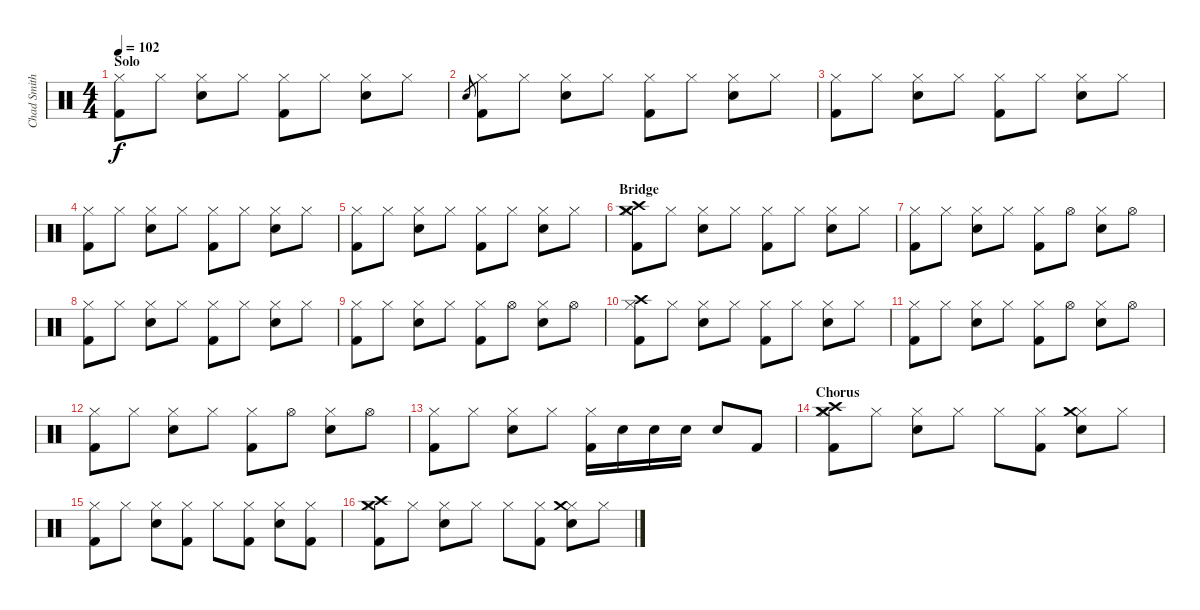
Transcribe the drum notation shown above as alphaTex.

\track ("Chad Smith" "Chad Smith") {instrument percussion}
\staff {score}
\articulation defaults
\ts (4 4)
\section ("" "Solo")
\tempo 102
\clef neutral
\ks c
("Hi-Hat (closed)" "Kick (hit) 2").8{dy f} "Hi-Hat (closed)".8 ("Hi-Hat (closed)" "Electric Snare (hit)").8 "Hi-Hat (closed)".8 ("Hi-Hat (closed)" "Kick (hit) 2").8 "Hi-Hat (closed)".8 ("Hi-Hat (closed)" "Electric Snare (hit)").8 "Hi-Hat (closed)".8 |
"Electric Snare (hit)".8{gr} ("Hi-Hat (closed)" "Kick (hit) 2").8 "Hi-Hat (closed)".8 ("Hi-Hat (closed)" "Electric Snare (hit)").8 "Hi-Hat (closed)".8 ("Hi-Hat (closed)" "Kick (hit) 2").8 "Hi-Hat (closed)".8 ("Hi-Hat (closed)" "Electric Snare (hit)").8 "Hi-Hat (closed)".8 |
("Hi-Hat (closed)" "Kick (hit) 2").8 "Hi-Hat (closed)".8 ("Hi-Hat (closed)" "Electric Snare (hit)").8 "Hi-Hat (closed)".8 ("Hi-Hat (closed)" "Kick (hit) 2").8 "Hi-Hat (closed)".8 ("Hi-Hat (closed)" "Electric Snare (hit)").8 "Hi-Hat (closed)".8 |
("Hi-Hat (closed)" "Kick (hit) 2").8 "Hi-Hat (closed)".8 ("Hi-Hat (closed)" "Electric Snare (hit)").8 "Hi-Hat (closed)".8 ("Hi-Hat (closed)" "Kick (hit) 2").8 "Hi-Hat (closed)".8 ("Hi-Hat (closed)" "Electric Snare (hit)").8 "Hi-Hat (closed)".8 |
("Hi-Hat (closed)" "Kick (hit) 2").8 "Hi-Hat (closed)".8 ("Hi-Hat (closed)" "Electric Snare (hit)").8 "Hi-Hat (closed)".8 ("Hi-Hat (closed)" "Kick (hit) 2").8 "Hi-Hat (closed)".8 ("Hi-Hat (closed)" "Electric Snare (hit)").8 "Hi-Hat (closed)".8 |
\section ("" "Bridge")
("Hi-Hat (closed)" "Kick (hit) 2" "Crash high (hit)" "Crash medium (hit)").8 "Hi-Hat (closed)".8 ("Hi-Hat (closed)" "Electric Snare (hit)").8 "Hi-Hat (closed)".8 ("Hi-Hat (closed)" "Kick (hit) 2").8 "Hi-Hat (closed)".8 ("Hi-Hat (closed)" "Electric Snare (hit)").8 "Hi-Hat (closed)".8 |
("Hi-Hat (closed)" "Kick (hit) 2").8 "Hi-Hat (closed)".8 ("Hi-Hat (closed)" "Electric Snare (hit)").8 "Hi-Hat (closed)".8 ("Hi-Hat (closed)" "Kick (hit) 2").8 "Hi-Hat (open)".8 ("Hi-Hat (closed)" "Electric Snare (hit)").8 "Hi-Hat (open)".8 |
("Hi-Hat (closed)" "Kick (hit) 2").8 "Hi-Hat (closed)".8 ("Hi-Hat (closed)" "Electric Snare (hit)").8 "Hi-Hat (closed)".8 ("Hi-Hat (closed)" "Kick (hit) 2").8 "Hi-Hat (closed)".8 ("Hi-Hat (closed)" "Electric Snare (hit)").8 "Hi-Hat (closed)".8 |
("Hi-Hat (closed)" "Kick (hit) 2").8 "Hi-Hat (closed)".8 ("Hi-Hat (closed)" "Electric Snare (hit)").8 "Hi-Hat (closed)".8 ("Hi-Hat (closed)" "Kick (hit) 2").8 "Hi-Hat (open)".8 ("Hi-Hat (closed)" "Electric Snare (hit)").8 "Hi-Hat (open)".8 |
("Hi-Hat (closed)" "Kick (hit) 2" "Crash high (hit)").8 "Hi-Hat (closed)".8 ("Hi-Hat (closed)" "Electric Snare (hit)").8 "Hi-Hat (closed)".8 ("Hi-Hat (closed)" "Kick (hit) 2").8 "Hi-Hat (closed)".8 ("Hi-Hat (closed)" "Electric Snare (hit)").8 "Hi-Hat (closed)".8 |
("Hi-Hat (closed)" "Kick (hit) 2").8 "Hi-Hat (closed)".8 ("Hi-Hat (closed)" "Electric Snare (hit)").8 "Hi-Hat (closed)".8 ("Hi-Hat (closed)" "Kick (hit) 2").8 "Hi-Hat (open)".8 ("Hi-Hat (closed)" "Electric Snare (hit)").8 "Hi-Hat (open)".8 |
("Hi-Hat (closed)" "Kick (hit) 2").8 "Hi-Hat (closed)".8 ("Hi-Hat (closed)" "Electric Snare (hit)").8 "Hi-Hat (closed)".8 ("Hi-Hat (closed)" "Kick (hit) 2").8 "Hi-Hat (open)".8 ("Hi-Hat (closed)" "Electric Snare (hit)").8 "Hi-Hat (open)".8 |
("Hi-Hat (closed)" "Kick (hit) 2").8 "Hi-Hat (closed)".8 ("Hi-Hat (closed)" "Electric Snare (hit)").8 "Hi-Hat (closed)".8 ("Hi-Hat (closed)" "Kick (hit) 2").16 "Electric Snare (hit)".16 "Electric Snare (hit)".16 "Electric Snare (hit)".16 "Electric Snare (hit)".8 "Kick (hit) 2".8 |
\section ("" "Chorus")
("Hi-Hat (closed)" "Kick (hit) 2" "Crash high (hit)" "Crash medium (hit)").8 "Hi-Hat (closed)".8 ("Hi-Hat (closed)" "Electric Snare (hit)").8 "Hi-Hat (closed)".8 "Hi-Hat (closed)".8 ("Hi-Hat (closed)" "Kick (hit) 2").8 ("Hi-Hat (closed)" "Electric Snare (hit)" "Crash medium (hit)").8 "Hi-Hat (closed)".8 |
("Hi-Hat (closed)" "Kick (hit) 2").8 "Hi-Hat (closed)".8 ("Hi-Hat (closed)" "Electric Snare (hit)").8 ("Hi-Hat (closed)" "Kick (hit) 2").8 "Hi-Hat (closed)".8 ("Hi-Hat (closed)" "Kick (hit) 2").8 ("Hi-Hat (closed)" "Electric Snare (hit)").8 ("Hi-Hat (closed)" "Kick (hit) 2").8 |
("Hi-Hat (closed)" "Kick (hit) 2" "Crash high (hit)" "Crash medium (hit)").8 "Hi-Hat (closed)".8 ("Hi-Hat (closed)" "Electric Snare (hit)").8 "Hi-Hat (closed)".8 "Hi-Hat (closed)".8 ("Hi-Hat (closed)" "Kick (hit) 2").8 ("Hi-Hat (closed)" "Electric Snare (hit)" "Crash medium (hit)").8 "Hi-Hat (closed)".8
